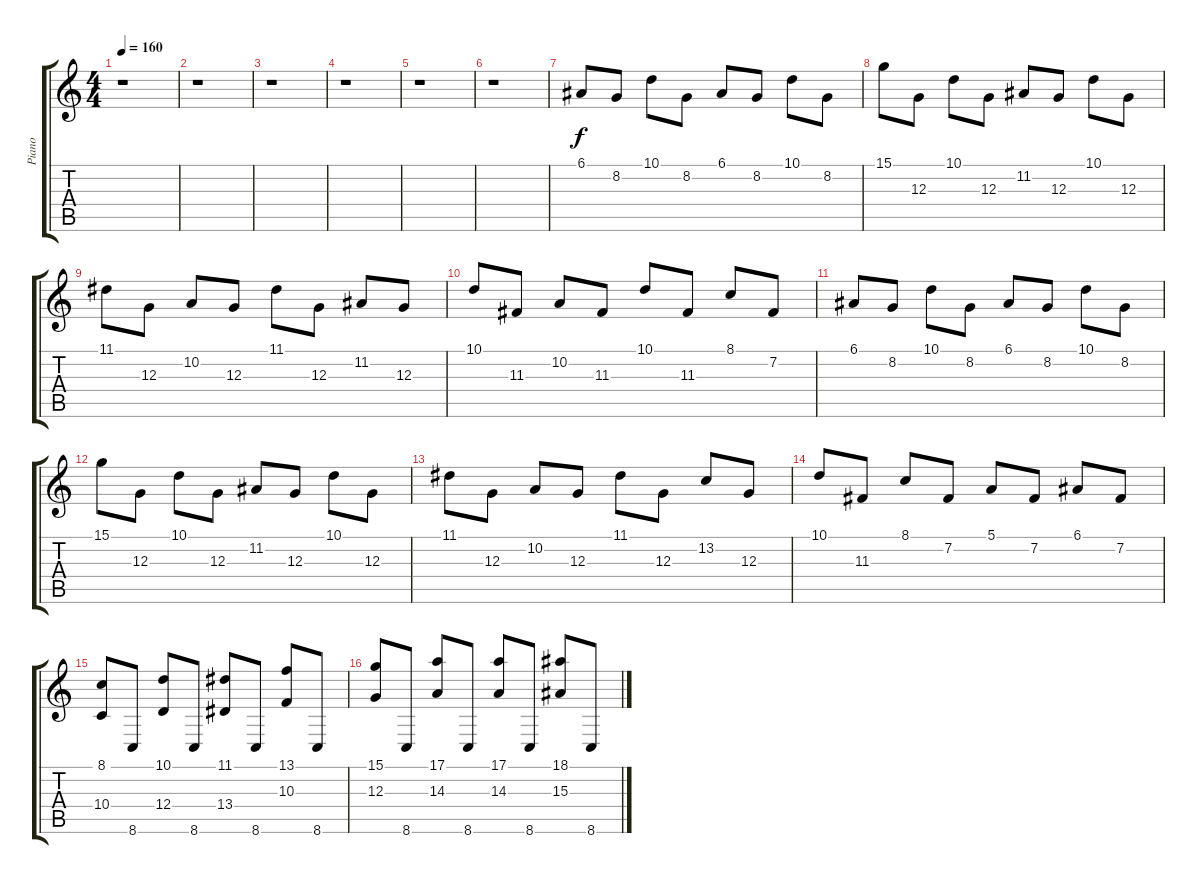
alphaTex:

\track ("Piano" "Piano") {instrument brightacousticpiano}
\staff {score tabs}
\tuning (E4 B3 G3 D3 A2 E2) {hide}
\ts (4 4)
\tempo 160
\clef g2
\ks c
r.1{dy f} |
r.1 |
r.1 |
r.1 |
r.1 |
r.1 |
6.1.8 8.2.8 10.1.8 8.2.8 6.1.8 8.2.8 10.1.8 8.2.8 |
15.1.8 12.3.8 10.1.8 12.3.8 11.2.8 12.3.8 10.1.8 12.3.8 |
11.1.8 12.3.8 10.2.8 12.3.8 11.1.8 12.3.8 11.2.8 12.3.8 |
10.1.8 11.3.8 10.2.8 11.3.8 10.1.8 11.3.8 8.1.8 7.2.8 |
6.1.8 8.2.8 10.1.8 8.2.8 6.1.8 8.2.8 10.1.8 8.2.8 |
15.1.8 12.3.8 10.1.8 12.3.8 11.2.8 12.3.8 10.1.8 12.3.8 |
11.1.8 12.3.8 10.2.8 12.3.8 11.1.8 12.3.8 13.2.8 12.3.8 |
10.1.8 11.3.8 8.1.8 7.2.8 5.1.8 7.2.8 6.1.8 7.2.8 |
(8.1 10.4).8 8.6.8 (10.1 12.4).8 8.6.8 (11.1 13.4).8 8.6.8 (13.1 10.3).8 8.6.8 |
(15.1 12.3).8 8.6.8 (17.1 14.3).8 8.6.8 (17.1 14.3).8 8.6.8 (18.1 15.3).8 8.6.8
